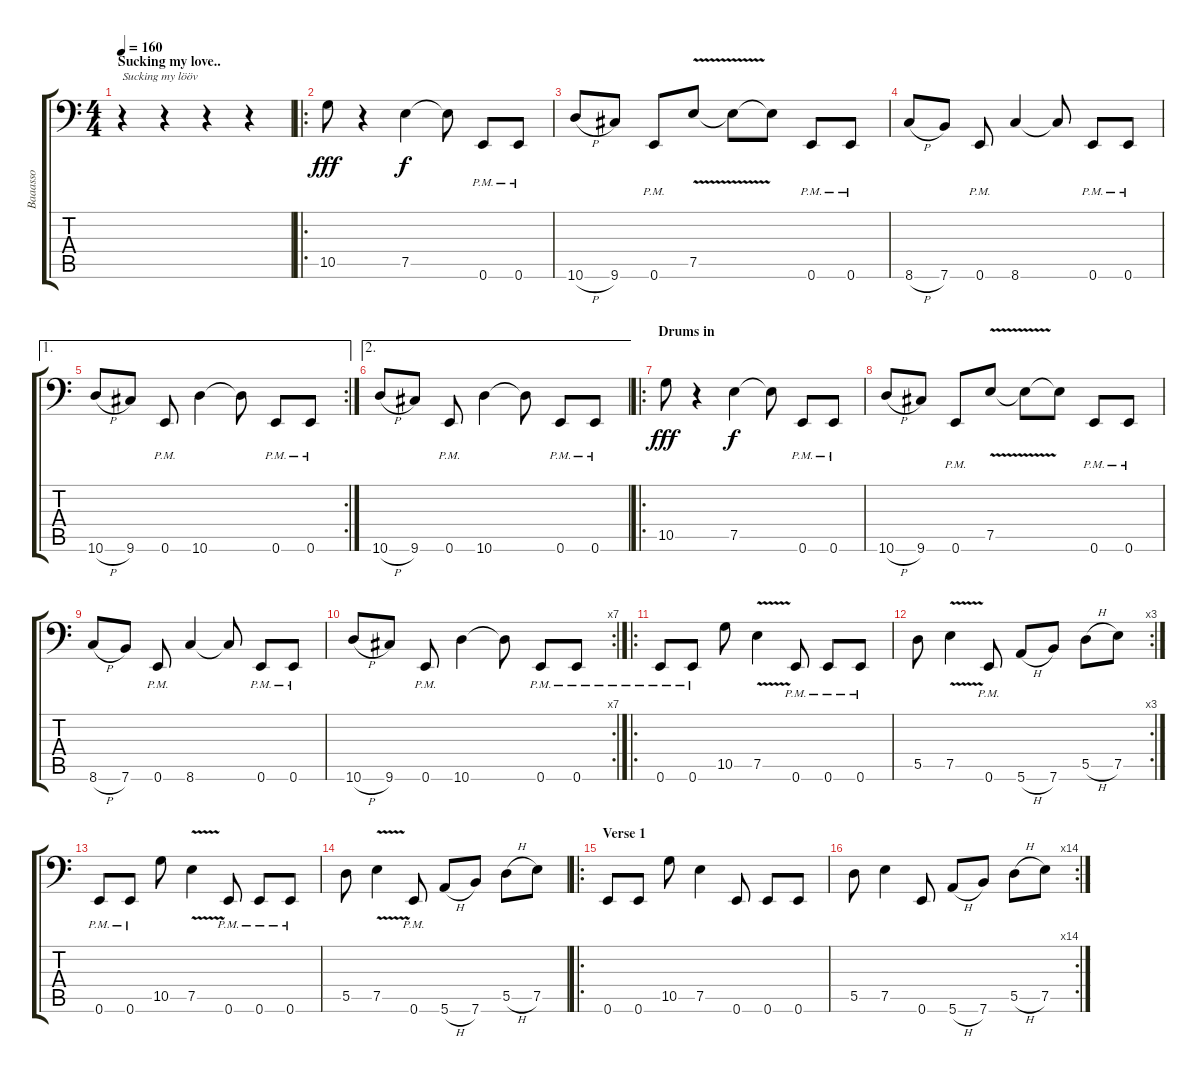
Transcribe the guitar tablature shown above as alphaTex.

\track ("Baaasso" "Baaasso") {instrument electricbasspick}
\staff {score tabs}
\tuning (C3 C3 G2 D2 A1 E1) {hide}
\ts (4 4)
\section ("" "Sucking my love..")
\tempo 160
\clef f4
\ks c
r.4{txt "Sucking my lööv" dy fff instrument electricbasspick} r.4 r.4 r.4 |
\ro
10.5.8 r.4 7.5.4{dy f} 7.5{t}.8 0.6{pm}.8 0.6{pm}.8 |
10.6{h}.8 9.6.8 0.6{pm}.8 7.5{v}.8 7.5{t}.8 7.5{t}.8 0.6{pm}.8 0.6{pm}.8 |
8.6{h}.8 7.6.8 0.6{pm}.8 8.6.4 8.6{t}.8 0.6{pm}.8 0.6{pm}.8 |
\ae 1
\rc 2
10.6{h}.8 9.6.8 0.6{pm}.8 10.6.4 10.6{t}.8 0.6{pm}.8 0.6{pm}.8 |
\ae 2
10.6{h}.8 9.6.8 0.6{pm}.8 10.6.4 10.6{t}.8 0.6{pm}.8 0.6{pm}.8 |
\ro
\section ("" "Drums in")
10.5.8{dy fff} r.4 7.5.4{dy f} 7.5{t}.8 0.6{pm}.8 0.6{pm}.8 |
10.6{h}.8 9.6.8 0.6{pm}.8 7.5{v}.8 7.5{t}.8 7.5{t}.8 0.6{pm}.8 0.6{pm}.8 |
8.6{h}.8 7.6.8 0.6{pm}.8 8.6.4 8.6{t}.8 0.6{pm}.8 0.6{pm}.8 |
\rc 7
10.6{h}.8 9.6.8 0.6{pm}.8 10.6.4 10.6{t}.8 0.6{pm}.8 0.6{pm}.8 |
\ro
0.6{pm}.8 0.6{pm}.8 10.5.8 7.5{v}.4 0.6{pm}.8 0.6{pm}.8 0.6{pm}.8 |
\rc 3
5.5.8 7.5{v}.4 0.6{pm}.8 5.6{h}.8 7.6.8 5.5{h}.8 7.5.8 |
0.6{pm}.8 0.6{pm}.8 10.5.8 7.5{v}.4 0.6{pm}.8 0.6{pm}.8 0.6{pm}.8 |
5.5.8 7.5{v}.4 0.6{pm}.8 5.6{h}.8 7.6.8 5.5{h}.8 7.5.8 |
\ro
\section ("" "Verse 1")
0.6.8 0.6.8 10.5.8 7.5.4 0.6.8 0.6.8 0.6.8 |
\rc 14
5.5.8 7.5.4 0.6.8 5.6{h}.8 7.6.8 5.5{h}.8 7.5.8
